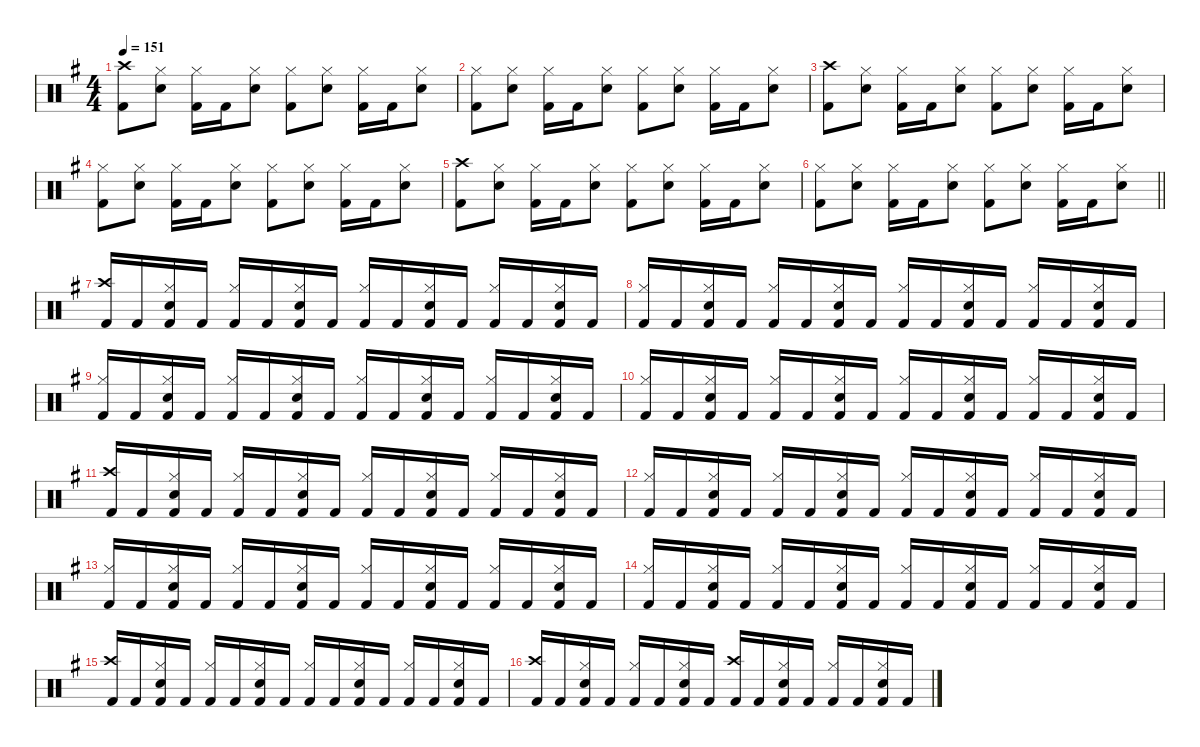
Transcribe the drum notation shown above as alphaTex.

\defaultSystemsLayout 4
\hideDynamics
\bracketExtendMode nobrackets
\singleTrackTrackNamePolicy hidden
\multiTrackTrackNamePolicy hidden
\otherSystemsTrackNameOrientation horizontal
\track ("Lars Ulrich" "drm.") {defaultSystemsLayout 4 instrument percussion}
\staff {score}
\articulation defaults
\ts (4 4)
\tempo 151
\clef neutral
\ks eminor
("Crash high (hit)"{acc forcenatural} "Kick (hit) 2"{acc forcenatural}).8{dy f beam Down} ("Hi-Hat (closed)"{acc forcenatural} "Snare (hit) 2"{acc forcenatural}).8{beam Down} ("Hi-Hat (closed)"{acc forcenatural} "Kick (hit) 2"{acc forcenatural}).16{beam Down} "Kick (hit) 2"{acc forcenatural}.16{beam Down} ("Hi-Hat (closed)"{acc forcenatural} "Snare (hit) 2"{acc forcenatural}).8{beam Down} ("Hi-Hat (closed)"{acc forcenatural} "Kick (hit) 2"{acc forcenatural}).8{beam Down} ("Hi-Hat (closed)"{acc forcenatural} "Snare (hit) 2"{acc forcenatural}).8{beam Down} ("Hi-Hat (closed)"{acc forcenatural} "Kick (hit) 2"{acc forcenatural}).16{beam Down} "Kick (hit) 2"{acc forcenatural}.16{beam Down} ("Hi-Hat (closed)"{acc forcenatural} "Snare (hit) 2"{acc forcenatural}).8{beam Down} |
("Hi-Hat (closed)"{acc forcenatural} "Kick (hit) 2"{acc forcenatural}).8{beam Down} ("Hi-Hat (closed)"{acc forcenatural} "Snare (hit) 2"{acc forcenatural}).8{beam Down} ("Hi-Hat (closed)"{acc forcenatural} "Kick (hit) 2"{acc forcenatural}).16{beam Down} "Kick (hit) 2"{acc forcenatural}.16{beam Down} ("Hi-Hat (closed)"{acc forcenatural} "Snare (hit) 2"{acc forcenatural}).8{beam Down} ("Hi-Hat (closed)"{acc forcenatural} "Kick (hit) 2"{acc forcenatural}).8{beam Down} ("Hi-Hat (closed)"{acc forcenatural} "Snare (hit) 2"{acc forcenatural}).8{beam Down} ("Hi-Hat (closed)"{acc forcenatural} "Kick (hit) 2"{acc forcenatural}).16{beam Down} "Kick (hit) 2"{acc forcenatural}.16{beam Down} ("Hi-Hat (closed)"{acc forcenatural} "Snare (hit) 2"{acc forcenatural}).8{beam Down} |
("Crash high (hit)"{acc forcenatural} "Kick (hit) 2"{acc forcenatural}).8{beam Down} ("Hi-Hat (closed)"{acc forcenatural} "Snare (hit) 2"{acc forcenatural}).8{beam Down} ("Hi-Hat (closed)"{acc forcenatural} "Kick (hit) 2"{acc forcenatural}).16{beam Down} "Kick (hit) 2"{acc forcenatural}.16{beam Down} ("Hi-Hat (closed)"{acc forcenatural} "Snare (hit) 2"{acc forcenatural}).8{beam Down} ("Hi-Hat (closed)"{acc forcenatural} "Kick (hit) 2"{acc forcenatural}).8{beam Down} ("Hi-Hat (closed)"{acc forcenatural} "Snare (hit) 2"{acc forcenatural}).8{beam Down} ("Hi-Hat (closed)"{acc forcenatural} "Kick (hit) 2"{acc forcenatural}).16{beam Down} "Kick (hit) 2"{acc forcenatural}.16{beam Down} ("Hi-Hat (closed)"{acc forcenatural} "Snare (hit) 2"{acc forcenatural}).8{beam Down} |
("Hi-Hat (closed)"{acc forcenatural} "Kick (hit) 2"{acc forcenatural}).8{beam Down} ("Hi-Hat (closed)"{acc forcenatural} "Snare (hit) 2"{acc forcenatural}).8{beam Down} ("Hi-Hat (closed)"{acc forcenatural} "Kick (hit) 2"{acc forcenatural}).16{beam Down} "Kick (hit) 2"{acc forcenatural}.16{beam Down} ("Hi-Hat (closed)"{acc forcenatural} "Snare (hit) 2"{acc forcenatural}).8{beam Down} ("Hi-Hat (closed)"{acc forcenatural} "Kick (hit) 2"{acc forcenatural}).8{beam Down} ("Hi-Hat (closed)"{acc forcenatural} "Snare (hit) 2"{acc forcenatural}).8{beam Down} ("Hi-Hat (closed)"{acc forcenatural} "Kick (hit) 2"{acc forcenatural}).16{beam Down} "Kick (hit) 2"{acc forcenatural}.16{beam Down} ("Hi-Hat (closed)"{acc forcenatural} "Snare (hit) 2"{acc forcenatural}).8{beam Down} |
("Crash high (hit)"{acc forcenatural} "Kick (hit) 2"{acc forcenatural}).8{beam Down} ("Hi-Hat (closed)"{acc forcenatural} "Snare (hit) 2"{acc forcenatural}).8{beam Down} ("Hi-Hat (closed)"{acc forcenatural} "Kick (hit) 2"{acc forcenatural}).16{beam Down} "Kick (hit) 2"{acc forcenatural}.16{beam Down} ("Hi-Hat (closed)"{acc forcenatural} "Snare (hit) 2"{acc forcenatural}).8{beam Down} ("Hi-Hat (closed)"{acc forcenatural} "Kick (hit) 2"{acc forcenatural}).8{beam Down} ("Hi-Hat (closed)"{acc forcenatural} "Snare (hit) 2"{acc forcenatural}).8{beam Down} ("Hi-Hat (closed)"{acc forcenatural} "Kick (hit) 2"{acc forcenatural}).16{beam Down} "Kick (hit) 2"{acc forcenatural}.16{beam Down} ("Hi-Hat (closed)"{acc forcenatural} "Snare (hit) 2"{acc forcenatural}).8{beam Down} |
\barLineRight lightlight
("Hi-Hat (closed)"{acc forcenatural} "Kick (hit) 2"{acc forcenatural}).8{beam Down} ("Hi-Hat (closed)"{acc forcenatural} "Snare (hit) 2"{acc forcenatural}).8{beam Down} ("Hi-Hat (closed)"{acc forcenatural} "Kick (hit) 2"{acc forcenatural}).16{beam Down} "Kick (hit) 2"{acc forcenatural}.16{beam Down} ("Hi-Hat (closed)"{acc forcenatural} "Snare (hit) 2"{acc forcenatural}).8{beam Down} ("Hi-Hat (closed)"{acc forcenatural} "Kick (hit) 2"{acc forcenatural}).8{beam Down} ("Hi-Hat (closed)"{acc forcenatural} "Snare (hit) 2"{acc forcenatural}).8{beam Down} ("Hi-Hat (closed)"{acc forcenatural} "Kick (hit) 2"{acc forcenatural}).16{beam Down} "Kick (hit) 2"{acc forcenatural}.16{beam Down} ("Hi-Hat (closed)"{acc forcenatural} "Snare (hit) 2"{acc forcenatural}).8{beam Down} |
("Crash high (hit)"{acc forcenatural} "Kick (hit) 2"{acc forcenatural}).16{beam Up} "Kick (hit) 2"{acc forcenatural}.16{beam Up} ("Hi-Hat (closed)"{acc forcenatural} "Snare (hit) 2"{acc forcenatural} "Kick (hit) 2"{acc forcenatural}).16{beam Up} "Kick (hit) 2"{acc forcenatural}.16{beam Up} ("Hi-Hat (closed)"{acc forcenatural} "Kick (hit) 2"{acc forcenatural}).16{beam Up} "Kick (hit) 2"{acc forcenatural}.16{beam Up} ("Hi-Hat (closed)"{acc forcenatural} "Snare (hit) 2"{acc forcenatural} "Kick (hit) 2"{acc forcenatural}).16{beam Up} "Kick (hit) 2"{acc forcenatural}.16{beam Up} ("Hi-Hat (closed)"{acc forcenatural} "Kick (hit) 2"{acc forcenatural}).16{beam Up} "Kick (hit) 2"{acc forcenatural}.16{beam Up} ("Hi-Hat (closed)"{acc forcenatural} "Snare (hit) 2"{acc forcenatural} "Kick (hit) 2"{acc forcenatural}).16{beam Up} "Kick (hit) 2"{acc forcenatural}.16{beam Up} ("Hi-Hat (closed)"{acc forcenatural} "Kick (hit) 2"{acc forcenatural}).16{beam Up} "Kick (hit) 2"{acc forcenatural}.16{beam Up} ("Hi-Hat (closed)"{acc forcenatural} "Snare (hit) 2"{acc forcenatural} "Kick (hit) 2"{acc forcenatural}).16{beam Up} "Kick (hit) 2"{acc forcenatural}.16{beam Up} |
("Hi-Hat (closed)"{acc forcenatural} "Kick (hit) 2"{acc forcenatural}).16{beam Up} "Kick (hit) 2"{acc forcenatural}.16{beam Up} ("Hi-Hat (closed)"{acc forcenatural} "Snare (hit) 2"{acc forcenatural} "Kick (hit) 2"{acc forcenatural}).16{beam Up} "Kick (hit) 2"{acc forcenatural}.16{beam Up} ("Hi-Hat (closed)"{acc forcenatural} "Kick (hit) 2"{acc forcenatural}).16{beam Up} "Kick (hit) 2"{acc forcenatural}.16{beam Up} ("Hi-Hat (closed)"{acc forcenatural} "Snare (hit) 2"{acc forcenatural} "Kick (hit) 2"{acc forcenatural}).16{beam Up} "Kick (hit) 2"{acc forcenatural}.16{beam Up} ("Hi-Hat (closed)"{acc forcenatural} "Kick (hit) 2"{acc forcenatural}).16{beam Up} "Kick (hit) 2"{acc forcenatural}.16{beam Up} ("Hi-Hat (closed)"{acc forcenatural} "Snare (hit) 2"{acc forcenatural} "Kick (hit) 2"{acc forcenatural}).16{beam Up} "Kick (hit) 2"{acc forcenatural}.16{beam Up} ("Hi-Hat (closed)"{acc forcenatural} "Kick (hit) 2"{acc forcenatural}).16{beam Up} "Kick (hit) 2"{acc forcenatural}.16{beam Up} ("Hi-Hat (closed)"{acc forcenatural} "Snare (hit) 2"{acc forcenatural} "Kick (hit) 2"{acc forcenatural}).16{beam Up} "Kick (hit) 2"{acc forcenatural}.16{beam Up} |
("Hi-Hat (closed)"{acc forcenatural} "Kick (hit) 2"{acc forcenatural}).16{beam Up} "Kick (hit) 2"{acc forcenatural}.16{beam Up} ("Hi-Hat (closed)"{acc forcenatural} "Snare (hit) 2"{acc forcenatural} "Kick (hit) 2"{acc forcenatural}).16{beam Up} "Kick (hit) 2"{acc forcenatural}.16{beam Up} ("Hi-Hat (closed)"{acc forcenatural} "Kick (hit) 2"{acc forcenatural}).16{beam Up} "Kick (hit) 2"{acc forcenatural}.16{beam Up} ("Hi-Hat (closed)"{acc forcenatural} "Snare (hit) 2"{acc forcenatural} "Kick (hit) 2"{acc forcenatural}).16{beam Up} "Kick (hit) 2"{acc forcenatural}.16{beam Up} ("Hi-Hat (closed)"{acc forcenatural} "Kick (hit) 2"{acc forcenatural}).16{beam Up} "Kick (hit) 2"{acc forcenatural}.16{beam Up} ("Hi-Hat (closed)"{acc forcenatural} "Snare (hit) 2"{acc forcenatural} "Kick (hit) 2"{acc forcenatural}).16{beam Up} "Kick (hit) 2"{acc forcenatural}.16{beam Up} ("Hi-Hat (closed)"{acc forcenatural} "Kick (hit) 2"{acc forcenatural}).16{beam Up} "Kick (hit) 2"{acc forcenatural}.16{beam Up} ("Hi-Hat (closed)"{acc forcenatural} "Snare (hit) 2"{acc forcenatural} "Kick (hit) 2"{acc forcenatural}).16{beam Up} "Kick (hit) 2"{acc forcenatural}.16{beam Up} |
("Hi-Hat (closed)"{acc forcenatural} "Kick (hit) 2"{acc forcenatural}).16{beam Up} "Kick (hit) 2"{acc forcenatural}.16{beam Up} ("Hi-Hat (closed)"{acc forcenatural} "Snare (hit) 2"{acc forcenatural} "Kick (hit) 2"{acc forcenatural}).16{beam Up} "Kick (hit) 2"{acc forcenatural}.16{beam Up} ("Hi-Hat (closed)"{acc forcenatural} "Kick (hit) 2"{acc forcenatural}).16{beam Up} "Kick (hit) 2"{acc forcenatural}.16{beam Up} ("Hi-Hat (closed)"{acc forcenatural} "Snare (hit) 2"{acc forcenatural} "Kick (hit) 2"{acc forcenatural}).16{beam Up} "Kick (hit) 2"{acc forcenatural}.16{beam Up} ("Hi-Hat (closed)"{acc forcenatural} "Kick (hit) 2"{acc forcenatural}).16{beam Up} "Kick (hit) 2"{acc forcenatural}.16{beam Up} ("Hi-Hat (closed)"{acc forcenatural} "Snare (hit) 2"{acc forcenatural} "Kick (hit) 2"{acc forcenatural}).16{beam Up} "Kick (hit) 2"{acc forcenatural}.16{beam Up} ("Hi-Hat (closed)"{acc forcenatural} "Kick (hit) 2"{acc forcenatural}).16{beam Up} "Kick (hit) 2"{acc forcenatural}.16{beam Up} ("Hi-Hat (closed)"{acc forcenatural} "Snare (hit) 2"{acc forcenatural} "Kick (hit) 2"{acc forcenatural}).16{beam Up} "Kick (hit) 2"{acc forcenatural}.16{beam Up} |
("Crash high (hit)"{acc forcenatural} "Kick (hit) 2"{acc forcenatural}).16{beam Up} "Kick (hit) 2"{acc forcenatural}.16{beam Up} ("Hi-Hat (closed)"{acc forcenatural} "Snare (hit) 2"{acc forcenatural} "Kick (hit) 2"{acc forcenatural}).16{beam Up} "Kick (hit) 2"{acc forcenatural}.16{beam Up} ("Hi-Hat (closed)"{acc forcenatural} "Kick (hit) 2"{acc forcenatural}).16{beam Up} "Kick (hit) 2"{acc forcenatural}.16{beam Up} ("Hi-Hat (closed)"{acc forcenatural} "Snare (hit) 2"{acc forcenatural} "Kick (hit) 2"{acc forcenatural}).16{beam Up} "Kick (hit) 2"{acc forcenatural}.16{beam Up} ("Hi-Hat (closed)"{acc forcenatural} "Kick (hit) 2"{acc forcenatural}).16{beam Up} "Kick (hit) 2"{acc forcenatural}.16{beam Up} ("Hi-Hat (closed)"{acc forcenatural} "Snare (hit) 2"{acc forcenatural} "Kick (hit) 2"{acc forcenatural}).16{beam Up} "Kick (hit) 2"{acc forcenatural}.16{beam Up} ("Hi-Hat (closed)"{acc forcenatural} "Kick (hit) 2"{acc forcenatural}).16{beam Up} "Kick (hit) 2"{acc forcenatural}.16{beam Up} ("Hi-Hat (closed)"{acc forcenatural} "Snare (hit) 2"{acc forcenatural} "Kick (hit) 2"{acc forcenatural}).16{beam Up} "Kick (hit) 2"{acc forcenatural}.16{beam Up} |
("Hi-Hat (closed)"{acc forcenatural} "Kick (hit) 2"{acc forcenatural}).16{beam Up} "Kick (hit) 2"{acc forcenatural}.16{beam Up} ("Hi-Hat (closed)"{acc forcenatural} "Snare (hit) 2"{acc forcenatural} "Kick (hit) 2"{acc forcenatural}).16{beam Up} "Kick (hit) 2"{acc forcenatural}.16{beam Up} ("Hi-Hat (closed)"{acc forcenatural} "Kick (hit) 2"{acc forcenatural}).16{beam Up} "Kick (hit) 2"{acc forcenatural}.16{beam Up} ("Hi-Hat (closed)"{acc forcenatural} "Snare (hit) 2"{acc forcenatural} "Kick (hit) 2"{acc forcenatural}).16{beam Up} "Kick (hit) 2"{acc forcenatural}.16{beam Up} ("Hi-Hat (closed)"{acc forcenatural} "Kick (hit) 2"{acc forcenatural}).16{beam Up} "Kick (hit) 2"{acc forcenatural}.16{beam Up} ("Hi-Hat (closed)"{acc forcenatural} "Snare (hit) 2"{acc forcenatural} "Kick (hit) 2"{acc forcenatural}).16{beam Up} "Kick (hit) 2"{acc forcenatural}.16{beam Up} ("Hi-Hat (closed)"{acc forcenatural} "Kick (hit) 2"{acc forcenatural}).16{beam Up} "Kick (hit) 2"{acc forcenatural}.16{beam Up} ("Hi-Hat (closed)"{acc forcenatural} "Snare (hit) 2"{acc forcenatural} "Kick (hit) 2"{acc forcenatural}).16{beam Up} "Kick (hit) 2"{acc forcenatural}.16{beam Up} |
("Hi-Hat (closed)"{acc forcenatural} "Kick (hit) 2"{acc forcenatural}).16{beam Up} "Kick (hit) 2"{acc forcenatural}.16{beam Up} ("Hi-Hat (closed)"{acc forcenatural} "Snare (hit) 2"{acc forcenatural} "Kick (hit) 2"{acc forcenatural}).16{beam Up} "Kick (hit) 2"{acc forcenatural}.16{beam Up} ("Hi-Hat (closed)"{acc forcenatural} "Kick (hit) 2"{acc forcenatural}).16{beam Up} "Kick (hit) 2"{acc forcenatural}.16{beam Up} ("Hi-Hat (closed)"{acc forcenatural} "Snare (hit) 2"{acc forcenatural} "Kick (hit) 2"{acc forcenatural}).16{beam Up} "Kick (hit) 2"{acc forcenatural}.16{beam Up} ("Hi-Hat (closed)"{acc forcenatural} "Kick (hit) 2"{acc forcenatural}).16{beam Up} "Kick (hit) 2"{acc forcenatural}.16{beam Up} ("Hi-Hat (closed)"{acc forcenatural} "Snare (hit) 2"{acc forcenatural} "Kick (hit) 2"{acc forcenatural}).16{beam Up} "Kick (hit) 2"{acc forcenatural}.16{beam Up} ("Hi-Hat (closed)"{acc forcenatural} "Kick (hit) 2"{acc forcenatural}).16{beam Up} "Kick (hit) 2"{acc forcenatural}.16{beam Up} ("Hi-Hat (closed)"{acc forcenatural} "Snare (hit) 2"{acc forcenatural} "Kick (hit) 2"{acc forcenatural}).16{beam Up} "Kick (hit) 2"{acc forcenatural}.16{beam Up} |
("Hi-Hat (closed)"{acc forcenatural} "Kick (hit) 2"{acc forcenatural}).16{beam Up} "Kick (hit) 2"{acc forcenatural}.16{beam Up} ("Hi-Hat (closed)"{acc forcenatural} "Snare (hit) 2"{acc forcenatural} "Kick (hit) 2"{acc forcenatural}).16{beam Up} "Kick (hit) 2"{acc forcenatural}.16{beam Up} ("Hi-Hat (closed)"{acc forcenatural} "Kick (hit) 2"{acc forcenatural}).16{beam Up} "Kick (hit) 2"{acc forcenatural}.16{beam Up} ("Hi-Hat (closed)"{acc forcenatural} "Snare (hit) 2"{acc forcenatural} "Kick (hit) 2"{acc forcenatural}).16{beam Up} "Kick (hit) 2"{acc forcenatural}.16{beam Up} ("Hi-Hat (closed)"{acc forcenatural} "Kick (hit) 2"{acc forcenatural}).16{beam Up} "Kick (hit) 2"{acc forcenatural}.16{beam Up} ("Hi-Hat (closed)"{acc forcenatural} "Snare (hit) 2"{acc forcenatural} "Kick (hit) 2"{acc forcenatural}).16{beam Up} "Kick (hit) 2"{acc forcenatural}.16{beam Up} ("Hi-Hat (closed)"{acc forcenatural} "Kick (hit) 2"{acc forcenatural}).16{beam Up} "Kick (hit) 2"{acc forcenatural}.16{beam Up} ("Hi-Hat (closed)"{acc forcenatural} "Snare (hit) 2"{acc forcenatural} "Kick (hit) 2"{acc forcenatural}).16{beam Up} "Kick (hit) 2"{acc forcenatural}.16{beam Up} |
("Crash high (hit)"{acc forcenatural} "Kick (hit) 2"{acc forcenatural}).16{beam Up} "Kick (hit) 2"{acc forcenatural}.16{beam Up} ("Hi-Hat (closed)"{acc forcenatural} "Snare (hit) 2"{acc forcenatural} "Kick (hit) 2"{acc forcenatural}).16{beam Up} "Kick (hit) 2"{acc forcenatural}.16{beam Up} ("Hi-Hat (closed)"{acc forcenatural} "Kick (hit) 2"{acc forcenatural}).16{beam Up} "Kick (hit) 2"{acc forcenatural}.16{beam Up} ("Hi-Hat (closed)"{acc forcenatural} "Snare (hit) 2"{acc forcenatural} "Kick (hit) 2"{acc forcenatural}).16{beam Up} "Kick (hit) 2"{acc forcenatural}.16{beam Up} ("Hi-Hat (closed)"{acc forcenatural} "Kick (hit) 2"{acc forcenatural}).16{beam Up} "Kick (hit) 2"{acc forcenatural}.16{beam Up} ("Hi-Hat (closed)"{acc forcenatural} "Snare (hit) 2"{acc forcenatural} "Kick (hit) 2"{acc forcenatural}).16{beam Up} "Kick (hit) 2"{acc forcenatural}.16{beam Up} ("Hi-Hat (closed)"{acc forcenatural} "Kick (hit) 2"{acc forcenatural}).16{beam Up} "Kick (hit) 2"{acc forcenatural}.16{beam Up} ("Hi-Hat (closed)"{acc forcenatural} "Snare (hit) 2"{acc forcenatural} "Kick (hit) 2"{acc forcenatural}).16{beam Up} "Kick (hit) 2"{acc forcenatural}.16{beam Up} |
("Crash high (hit)"{acc forcenatural} "Kick (hit) 2"{acc forcenatural}).16{beam Up} "Kick (hit) 2"{acc forcenatural}.16{beam Up} ("Hi-Hat (closed)"{acc forcenatural} "Snare (hit) 2"{acc forcenatural} "Kick (hit) 2"{acc forcenatural}).16{beam Up} "Kick (hit) 2"{acc forcenatural}.16{beam Up} ("Hi-Hat (closed)"{acc forcenatural} "Kick (hit) 2"{acc forcenatural}).16{beam Up} "Kick (hit) 2"{acc forcenatural}.16{beam Up} ("Hi-Hat (closed)"{acc forcenatural} "Snare (hit) 2"{acc forcenatural} "Kick (hit) 2"{acc forcenatural}).16{beam Up} "Kick (hit) 2"{acc forcenatural}.16{beam Up} ("Crash high (hit)"{acc forcenatural} "Kick (hit) 2"{acc forcenatural}).16{beam Up} "Kick (hit) 2"{acc forcenatural}.16{beam Up} ("Hi-Hat (closed)"{acc forcenatural} "Snare (hit) 2"{acc forcenatural} "Kick (hit) 2"{acc forcenatural}).16{beam Up} "Kick (hit) 2"{acc forcenatural}.16{beam Up} ("Hi-Hat (closed)"{acc forcenatural} "Kick (hit) 2"{acc forcenatural}).16{beam Up} "Kick (hit) 2"{acc forcenatural}.16{beam Up} ("Hi-Hat (closed)"{acc forcenatural} "Snare (hit) 2"{acc forcenatural} "Kick (hit) 2"{acc forcenatural}).16{beam Up} "Kick (hit) 2"{acc forcenatural}.16{beam Up}
